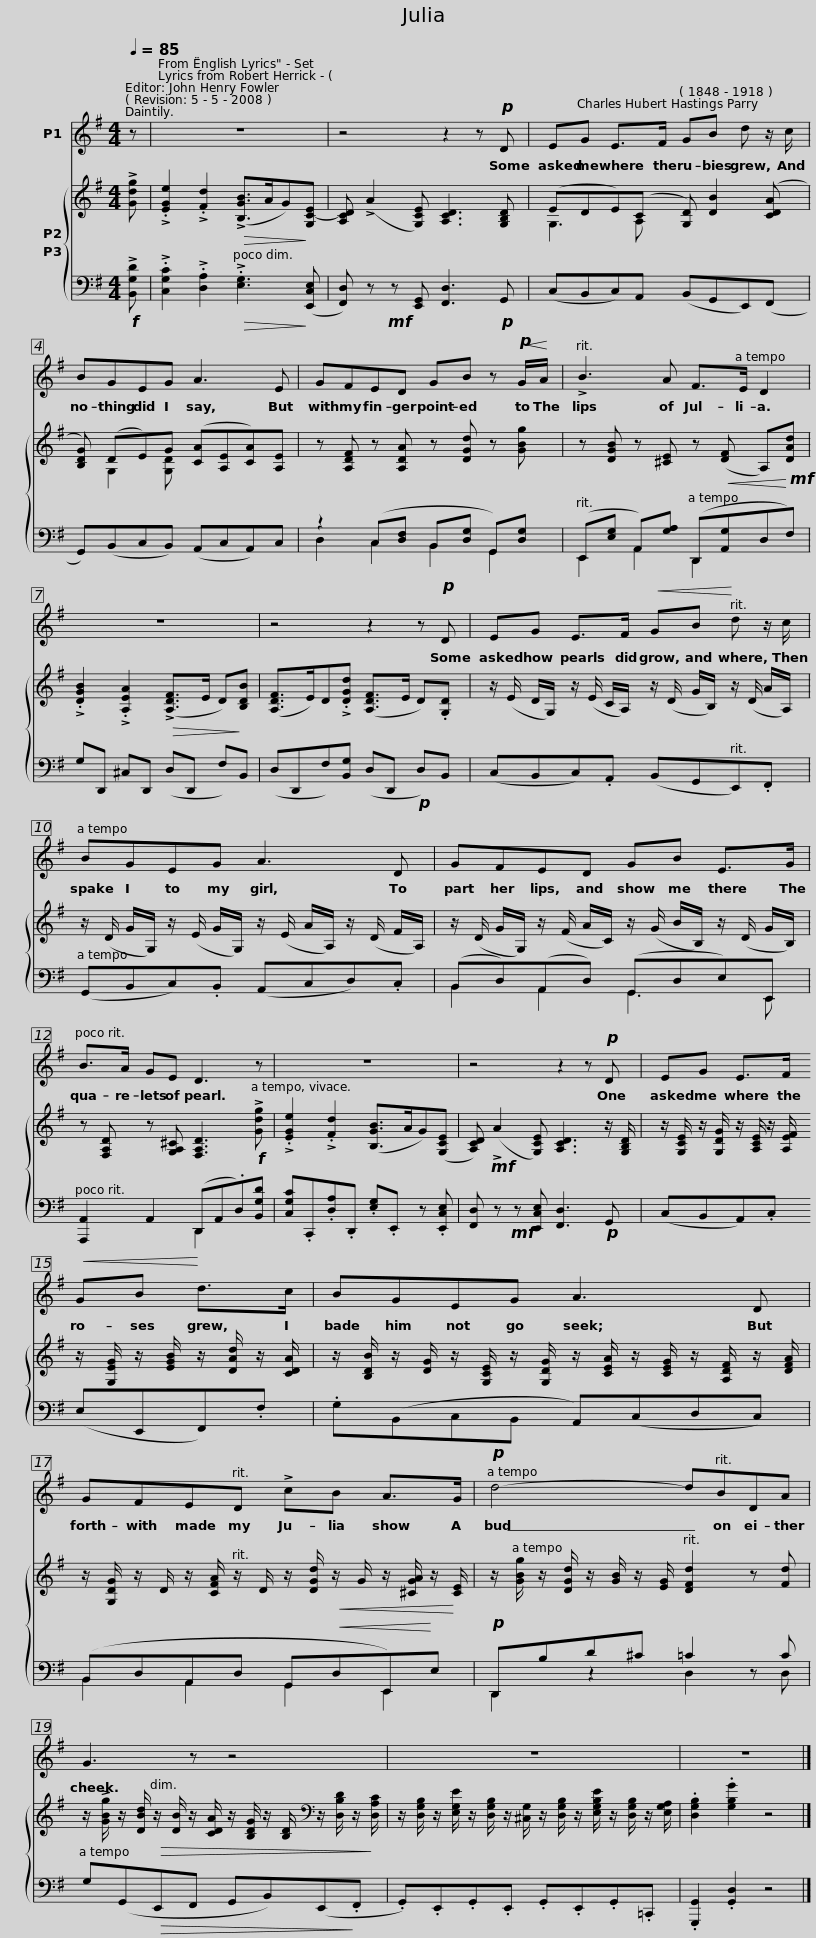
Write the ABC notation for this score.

X:1
%%score 1 { ( 2 3 ) ( 4 5 ) }
L:1/8
Q:1/4=85
M:4/4
I:linebreak $
K:G
V:1 treble
V:2 treble
V:3 treble
V:4 bass
V:5 bass
V:1
 z | z8 | z4 z2 z!p! D | EG E>F GB d z/ c/ |$ BGEG A3 E | %5
 GFED GB z!p!!<(! G/!<)!A/ | !>!B3 A F>E D2 |$ z8 | z4 z2 z!p! D | EG E>F!<(! GB!<)! d z/ c/ |$ %10
 BGEG A3 D | GFED GB E>G |$ B>A GE D3 z | z8 | z4 z2 z!p! D |$ %15
 EG E>F!<(! GB!<)! d>c | BGEG A3 D |$ GFED !>!cB A>G |!p! d4- dBDA |$ G3 z z4 | %20
 z8 | z8 |] %22
V:2
 !>![Gdg] | !>!.[EGe]2 !>!.[Fd]2!>(! (!>![B,GB]>AG)!>)![G,C-E-] | [A,CD] (!>!A2 [G,CE]) [A,CD]3 [G,B,D] | (EDE)(C [G,D]) [DB]2 ([CDA] |$ [B,DG]) (DE)G ([CA][A,E][CA])[A,E] | %5
 z [A,DF] z [A,DA] z [DGd] z [GBg] | z [DGB] z [^CE] z ([DF] A,)[DAd] |$ !>!.[DGB]2 !>!.[A,EA]2!>(! (!>![A,DF]>E D)!>)![B,DB] | ([A,DF]>E)D!>!.[DGd] ([A,DF]>E D).[G,D] | z/ (E/ D/G,/) z/ (E/ C/A,/) z/ (D/ G/B,/) z/ (D/ A/A,/) |$ %10
 z/ (D/ G/G,/) z/ (E/ G/G,/) z/ (E/ A/A,/) z/ (D/ F/A,/) | z/ (D/ G/G,/) z/ (F/ A/C/) z/ (G/ B/B,/) z/ (D/ G/B,/) |$ z [F,A,D] z [G,A,^C] [F,A,D]3 !>![Gdg] | !>!.[EGe]2 !>!.[Fd]2 ([B,GB]>AG)([G,CE] | [A,CD])!mf! (!>!A2 [G,CE]) [A,CD]3 z/ [G,B,D]/ |$ %15
 z/ [G,CE]/ z/ [G,DG]/ z/ [A,CE]/ z/ [A,EF]/ z/ [G,EG]/ z/ [EGB]/ z/ [DAd]/ z/ [CDA]/ | z/ [B,DB]/ z/ [DG]/ z/ [G,CE]/ z/ [G,DG]/ z/ [CEA]/ z/ [CEG]/ z/ [A,DF]/ z/ [DFA]/ |$ z/ [G,DG]/ z/ D/ z/ [CFA]/ z/ D/ z/ [DGd]/!<(! z/ G/ z/ [^CGA]/ z/!<)! [CE]/ | z/ [GBg]/ z/ [DGd]/ z/ [GB]/ z/ [EG]/ [DFd]2 z [Fd] |$ z/ !>![GBg]/ z/ [DBd]/!>(! z/ [DB]/ z/ [CDA]/ z/ [B,DG]/ z/ [B,D]/[K:bass] z/ [D,B,D]/ z/!>)! [D,A,C]/ | %20
 z/ [D,G,B,]/ z/ [E,G,E]/ z/ [D,G,B,]/ z/ [^C,G,]/ z/ [D,G,B,]/ z/ [E,G,B,E]/ z/ [D,G,B,]/ z/ [E,G,A,]/ | .[D,G,B,]2 .[G,B,G]2 z4 |] %22
V:3
 x | x8 | x8 | G,3 A, x4 |$ x G,2 [G,D] x4 | %5
 x8 | x8 |$ x8 | x8 | x8 |$ %10
 x8 | x8 |$ x8 | x8 | x8 |$ %15
 x8 | x8 |$ x8 | x8 |$ x6[K:bass] x2 | %20
 x8 | x8 |] %22
V:4
!f! !>![B,,G,D] | !>!.[C,G,C]2 !>!.[D,A,]2!>(! !>!.[E,G,]3!>)! ([E,,C,E,] | [F,,D,]) z!mf! z [E,,G,,] [F,,D,]3!p! G,, | (C,B,,C,)A,, (B,,G,,E,,)(F,, |$ G,,)(B,,C,B,,) (A,,C,A,,)C, | %5
 z2 (C,[D,F,] B,,[D,G,] G,,)[D,G,] | (E,,[E,G,] A,,)[G,A,] (D,,!<(![A,,G,]D,!<)!!mf!F,) |$ G,D,, ^C,D,, (D,D,, F,)B,, | (D,D,,F,)[B,,G,] (D,D,,!p! D,)B,, | (C,B,,C,).A,, (B,,G,,E,,).F,, |$ %10
 (G,,B,,C,).B,, (A,,C,D,).C, | (B,,D,)(A,,D,) (G,,D,E,)E,, |$ [A,,,A,,]2 A,,2 (D,,A,,.D,)!f![B,,G,D] | [C,G,C].C,,.[D,A,].D,, .[E,G,].E,, z .[E,,C,E,] | [F,,D,] z!mf! z [E,,C,E,] [F,,D,]3!p! G,, |$ %15
 (C,B,,A,,).C, (E,E,,F,,).F, | .G,(B,,C,B,, A,,)(C,D,C,) |$ (B,,D,A,,D, G,,!<(!D,E,,)!<)!E, |!p! D,,B,D^C =C2 z C |$ G,(G,,!>(!E,,F,, G,,B,,)(E,,!>)!.F,, | %20
 .G,,).E,,.G,,.E,, .G,,.E,,.G,,.=C,, | .[G,,,G,,]2 .[G,,D,]2 z4 |] %22
V:5
 x | x8 | x8 | x8 |$ x8 | %5
 D,2 C,2 B,,2 G,,2 | E,,2 A,,2 D,,2 x2 |$ x8 | x8 | x8 |$ %10
 x8 | B,,2 A,,2 G,,3 E,, |$ x4 D,,2 x2 | x8 | x8 |$ %15
 x8 | x8 |$ B,,2 A,,2 G,,2 E,,2 | D,,2 z2 D,2 x D, |$ x8 | %20
 x8 | x8 |] %22
